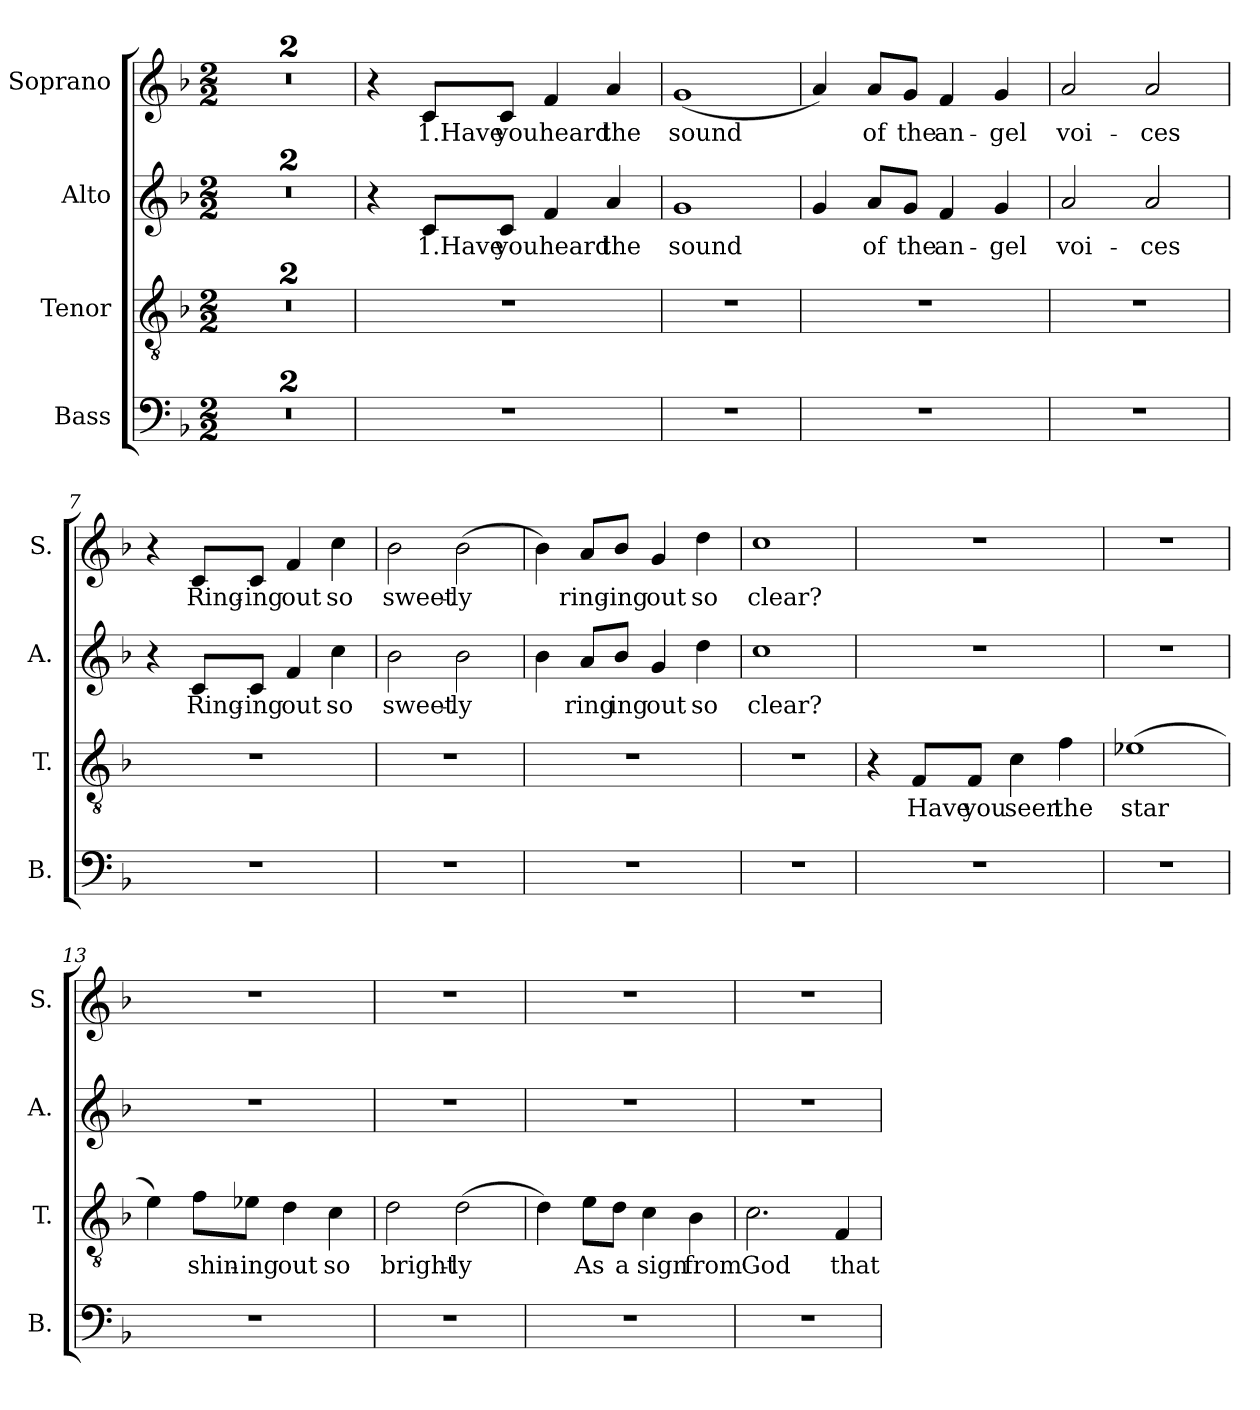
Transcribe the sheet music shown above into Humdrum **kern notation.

**kern	**kern	**text	**kern	**text	**kern	**text
*part4	*part3	*part3	*part2	*part2	*part1	*part1
*staff4	*staff3	*staff3	*staff2	*staff2	*staff1	*staff1
*I"Bass	*I"Tenor	*	*I"Alto	*	*I"Soprano	*
*I'B.	*I'T.	*	*I'A.	*	*I'S.	*
*clefF4	*clefGv2	*	*clefG2	*	*clefG2	*
*k[b-]	*k[b-]	*	*k[b-]	*	*k[b-]	*
*M2/2	*M2/2	*	*M2/2	*	*M2/2	*
*MM138	*MM138	*	*MM138	*	*MM138	*
=1	=1	=1	=1	=1	=1	=1
1r	1r	.	1r	.	1r	.
=2	=2	=2	=2	=2	=2	=2
1r	1r	.	1r	.	1r	.
=3	=3	=3	=3	=3	=3	=3
1r	1r	.	4r	.	4r	.
!	!	!	!	!LO:LY:b	!	!LO:LY:b
.	.	.	8c/L	1.Have	8c/L	1.Have
!	!	!	!	!LO:LY:b	!	!LO:LY:b
.	.	.	8c/J	you	8c/J	you
!	!	!	!	!LO:LY:b	!	!LO:LY:b
.	.	.	4f/	heard	4f/	heard
!	!	!	!	!LO:LY:b	!	!LO:LY:b
.	.	.	4a/	the	4a/	the
=4	=4	=4	=4	=4	=4	=4
!	!	!	!	!LO:LY:b	!	!LO:LY:b
1r	1r	.	1g	sound	(1g	sound
=5	=5	=5	=5	=5	=5	=5
1r	1r	.	4g/	.	4a/)	.
!	!	!	!	!LO:LY:b	!	!LO:LY:b
.	.	.	8a/L	of	8a/L	of
!	!	!	!	!LO:LY:b	!	!LO:LY:b
.	.	.	8g/J	the	8g/J	the
!	!	!	!	!LO:LY:b	!	!LO:LY:b
.	.	.	4f/	an-	4f/	an-
!	!	!	!	!LO:LY:b	!	!LO:LY:b
.	.	.	4g/	-gel	4g/	-gel
=6	=6	=6	=6	=6	=6	=6
!	!	!	!	!LO:LY:b	!	!LO:LY:b
1r	1r	.	2a/	voi-	2a/	voi-
!	!	!	!	!LO:LY:b	!	!LO:LY:b
.	.	.	2a/	-ces	2a/	-ces
!!LO:LB:g=z
=7	=7	=7	=7	=7	=7	=7
1r	1r	.	4r	.	4r	.
!	!	!	!	!LO:LY:b	!	!LO:LY:b
.	.	.	8c/L	Ring-	8c/L	Ring-
!	!	!	!	!LO:LY:b	!	!LO:LY:b
.	.	.	8c/J	-ing	8c/J	-ing
!	!	!	!	!LO:LY:b	!	!LO:LY:b
.	.	.	4f/	out	4f/	out
!	!	!	!	!LO:LY:b	!	!LO:LY:b
.	.	.	4cc\	so	4cc\	so
=8	=8	=8	=8	=8	=8	=8
!	!	!	!	!LO:LY:b	!	!LO:LY:b
1r	1r	.	2b-\	sweet-	2b-\	sweet-
!	!	!	!	!LO:LY:b	!	!LO:LY:b
.	.	.	2b-\	-ly	(2b-\	-ly
=9	=9	=9	=9	=9	=9	=9
1r	1r	.	4b-\	.	4b-\)	.
!	!	!	!	!LO:LY:b	!	!LO:LY:b
.	.	.	8a/L	ring	8a/L	ring-
!	!	!	!	!LO:LY:b	!	!LO:LY:b
.	.	.	8b-/J	ing	8b-/J	-ing
!	!	!	!	!LO:LY:b	!	!LO:LY:b
.	.	.	4g/	out	4g/	out
!	!	!	!	!LO:LY:b	!	!LO:LY:b
.	.	.	4dd\	so	4dd\	so
=10	=10	=10	=10	=10	=10	=10
!	!	!	!	!LO:LY:b	!	!LO:LY:b
1r	1r	.	1cc	clear?	1cc	clear?
=11	=11	=11	=11	=11	=11	=11
1r	4r	.	1r	.	1r	.
!	!	!LO:LY:b	!	!	!	!
.	8F/L	Have	.	.	.	.
!	!	!LO:LY:b	!	!	!	!
.	8F/J	you	.	.	.	.
!	!	!LO:LY:b	!	!	!	!
.	4c\	seen	.	.	.	.
!	!	!LO:LY:b	!	!	!	!
.	4f\	the	.	.	.	.
=12	=12	=12	=12	=12	=12	=12
!	!	!LO:LY:b	!	!	!	!
1r	(1e-X	star	1r	.	1r	.
!!LO:PB:g=z
=13	=13	=13	=13	=13	=13	=13
1r	4e\)	.	1r	.	1r	.
!	!	!LO:LY:b	!	!	!	!
.	8f\L	shin-	.	.	.	.
!	!	!LO:LY:b	!	!	!	!
.	8e-X\J	-ing	.	.	.	.
!	!	!LO:LY:b	!	!	!	!
.	4d\	out	.	.	.	.
!	!	!LO:LY:b	!	!	!	!
.	4c\	so	.	.	.	.
=14	=14	=14	=14	=14	=14	=14
!	!	!LO:LY:b	!	!	!	!
1r	2d\	bright-	1r	.	1r	.
!	!	!LO:LY:b	!	!	!	!
.	(2d\	-ly	.	.	.	.
=15	=15	=15	=15	=15	=15	=15
1r	4d\)	.	1r	.	1r	.
!	!	!LO:LY:b	!	!	!	!
.	8e\L	As	.	.	.	.
!	!	!LO:LY:b	!	!	!	!
.	8d\J	a	.	.	.	.
!	!	!LO:LY:b	!	!	!	!
.	4c\	sign	.	.	.	.
!	!	!LO:LY:b	!	!	!	!
.	4B-\	from	.	.	.	.
=16	=16	=16	=16	=16	=16	=16
!	!	!LO:LY:b	!	!	!	!
1r	2.c\	God	1r	.	1r	.
!	!	!LO:LY:b	!	!	!	!
.	4F/	that	.	.	.	.
=	=	=	=	=	=	=
*-	*-	*-	*-	*-	*-	*-
